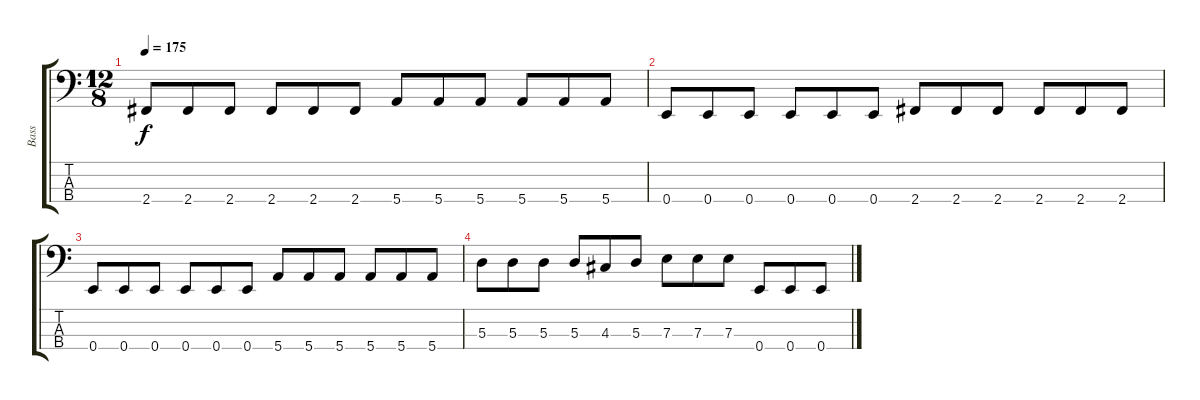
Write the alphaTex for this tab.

\track ("Bass" "Bass") {instrument electricbasspick}
\staff {score tabs}
\tuning (G2 D2 A1 E1) {hide}
\ts (12 8)
\tempo 175
\clef f4
\ks c
2.4.8{dy f} 2.4.8 2.4.8 2.4.8 2.4.8 2.4.8 5.4.8 5.4.8 5.4.8 5.4.8 5.4.8 5.4.8 |
0.4.8 0.4.8 0.4.8 0.4.8 0.4.8 0.4.8 2.4.8 2.4.8 2.4.8 2.4.8 2.4.8 2.4.8 |
0.4.8 0.4.8 0.4.8 0.4.8 0.4.8 0.4.8 5.4.8 5.4.8 5.4.8 5.4.8 5.4.8 5.4.8 |
5.3.8 5.3.8 5.3.8 5.3.8 4.3.8 5.3.8 7.3.8 7.3.8 7.3.8 0.4.8 0.4.8 0.4.8
